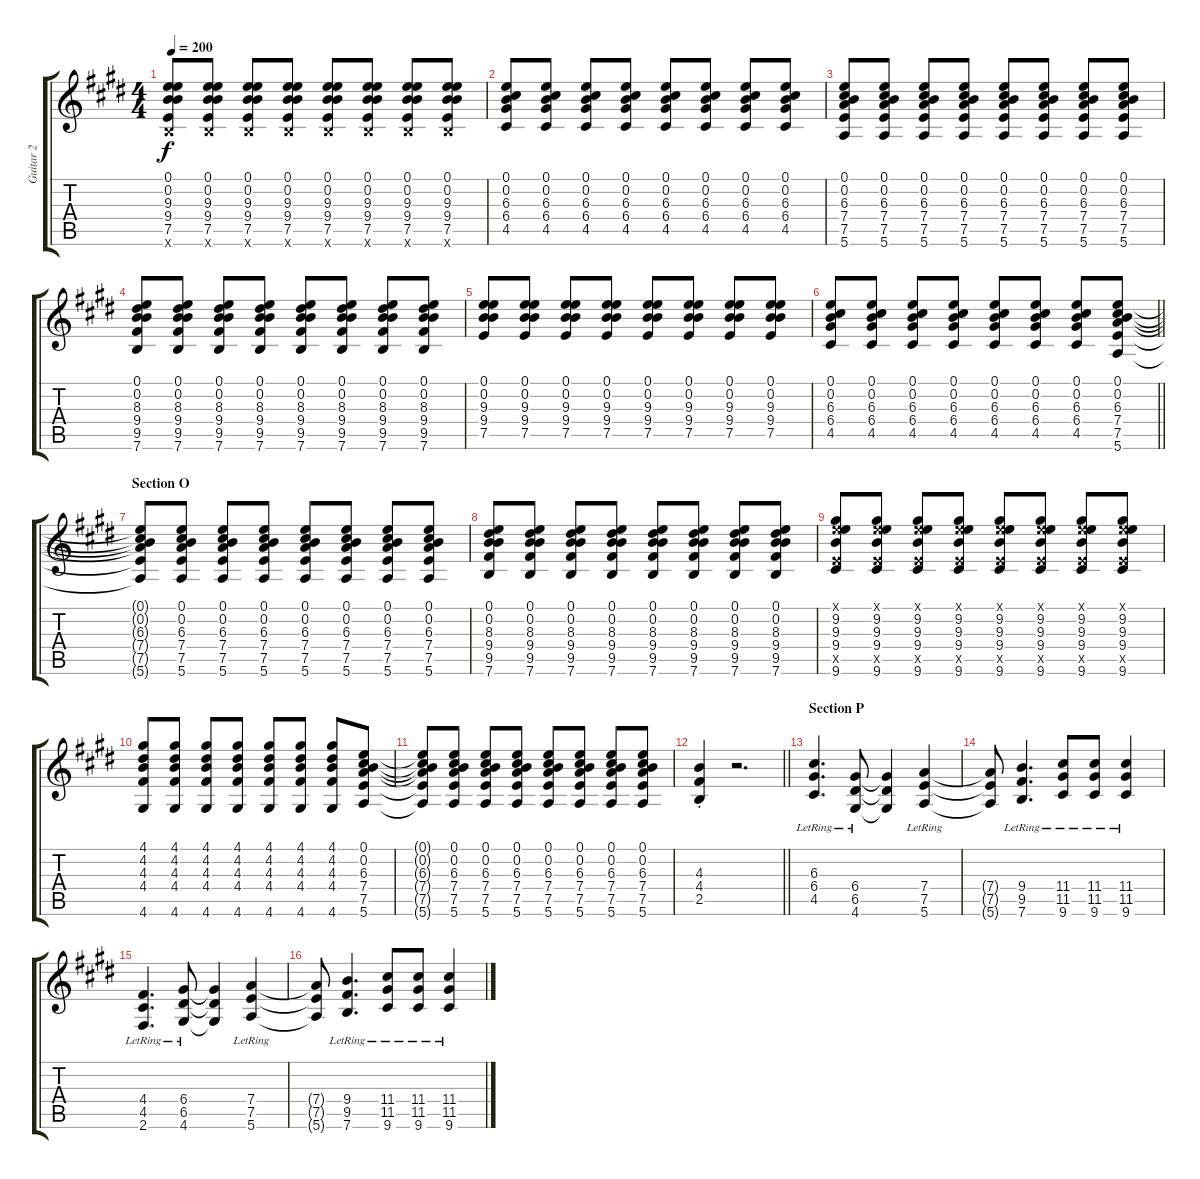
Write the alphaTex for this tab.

\track ("Guitar 2" "Guitar 2") {instrument acousticguitarnylon}
\staff {score tabs}
\tuning (E4 B3 G3 D3 A2 E2) {hide}
\ts (4 4)
\tempo 200
\clef g2
\ks e
(0.1 0.2 9.3 9.4 7.5 7.6{x}).8{dy f} (0.1 0.2 9.3 9.4 7.5 7.6{x}).8 (0.1 0.2 9.3 9.4 7.5 7.6{x}).8 (0.1 0.2 9.3 9.4 7.5 7.6{x}).8 (0.1 0.2 9.3 9.4 7.5 7.6{x}).8 (0.1 0.2 9.3 9.4 7.5 7.6{x}).8 (0.1 0.2 9.3 9.4 7.5 7.6{x}).8 (0.1 0.2 9.3 9.4 7.5 7.6{x}).8 |
(0.1 0.2 6.3 6.4 4.5).8 (0.1 0.2 6.3 6.4 4.5).8 (0.1 0.2 6.3 6.4 4.5).8 (0.1 0.2 6.3 6.4 4.5).8 (0.1 0.2 6.3 6.4 4.5).8 (0.1 0.2 6.3 6.4 4.5).8 (0.1 0.2 6.3 6.4 4.5).8 (0.1 0.2 6.3 6.4 4.5).8 |
(0.1 0.2 6.3 7.4 7.5 5.6).8 (0.1 0.2 6.3 7.4 7.5 5.6).8 (0.1 0.2 6.3 7.4 7.5 5.6).8 (0.1 0.2 6.3 7.4 7.5 5.6).8 (0.1 0.2 6.3 7.4 7.5 5.6).8 (0.1 0.2 6.3 7.4 7.5 5.6).8 (0.1 0.2 6.3 7.4 7.5 5.6).8 (0.1 0.2 6.3 7.4 7.5 5.6).8 |
(0.1 0.2 8.3 9.4 9.5 7.6).8 (0.1 0.2 8.3 9.4 9.5 7.6).8 (0.1 0.2 8.3 9.4 9.5 7.6).8 (0.1 0.2 8.3 9.4 9.5 7.6).8 (0.1 0.2 8.3 9.4 9.5 7.6).8 (0.1 0.2 8.3 9.4 9.5 7.6).8 (0.1 0.2 8.3 9.4 9.5 7.6).8 (0.1 0.2 8.3 9.4 9.5 7.6).8 |
(0.1 0.2 9.3 9.4 7.5).8 (0.1 0.2 9.3 9.4 7.5).8 (0.1 0.2 9.3 9.4 7.5).8 (0.1 0.2 9.3 9.4 7.5).8 (0.1 0.2 9.3 9.4 7.5).8 (0.1 0.2 9.3 9.4 7.5).8 (0.1 0.2 9.3 9.4 7.5).8 (0.1 0.2 9.3 9.4 7.5).8 |
\barLineRight lightlight
(0.1 0.2 6.3 6.4 4.5).8 (0.1 0.2 6.3 6.4 4.5).8 (0.1 0.2 6.3 6.4 4.5).8 (0.1 0.2 6.3 6.4 4.5).8 (0.1 0.2 6.3 6.4 4.5).8 (0.1 0.2 6.3 6.4 4.5).8 (0.1 0.2 6.3 6.4 4.5).8 (0.1 0.2 6.3 7.4 7.5 5.6).8 |
\section ("" "Section O")
(0.1{t} 0.2{t} 6.3{t} 7.4{t} 7.5{t} 5.6{t}).8 (0.1 0.2 6.3 7.4 7.5 5.6).8 (0.1 0.2 6.3 7.4 7.5 5.6).8 (0.1 0.2 6.3 7.4 7.5 5.6).8 (0.1 0.2 6.3 7.4 7.5 5.6).8 (0.1 0.2 6.3 7.4 7.5 5.6).8 (0.1 0.2 6.3 7.4 7.5 5.6).8 (0.1 0.2 6.3 7.4 7.5 5.6).8 |
(0.1 0.2 8.3 9.4 9.5 7.6).8 (0.1 0.2 8.3 9.4 9.5 7.6).8 (0.1 0.2 8.3 9.4 9.5 7.6).8 (0.1 0.2 8.3 9.4 9.5 7.6).8 (0.1 0.2 8.3 9.4 9.5 7.6).8 (0.1 0.2 8.3 9.4 9.5 7.6).8 (0.1 0.2 8.3 9.4 9.5 7.6).8 (0.1 0.2 8.3 9.4 9.5 7.6).8 |
(0.1{x} 9.2 9.3 9.4 7.5{x} 9.6).8 (0.1{x} 9.2 9.3 9.4 7.5{x} 9.6).8 (0.1{x} 9.2 9.3 9.4 7.5{x} 9.6).8 (0.1{x} 9.2 9.3 9.4 7.5{x} 9.6).8 (0.1{x} 9.2 9.3 9.4 7.5{x} 9.6).8 (0.1{x} 9.2 9.3 9.4 7.5{x} 9.6).8 (0.1{x} 9.2 9.3 9.4 7.5{x} 9.6).8 (0.1{x} 9.2 9.3 9.4 7.5{x} 9.6).8 |
(4.1 4.2 4.3 4.4 4.6).8 (4.1 4.2 4.3 4.4 4.6).8 (4.1 4.2 4.3 4.4 4.6).8 (4.1 4.2 4.3 4.4 4.6).8 (4.1 4.2 4.3 4.4 4.6).8 (4.1 4.2 4.3 4.4 4.6).8 (4.1 4.2 4.3 4.4 4.6).8 (0.1 0.2 6.3 7.4 7.5 5.6).8 |
(0.1{t} 0.2{t} 6.3{t} 7.4{t} 7.5{t} 5.6{t}).8 (0.1 0.2 6.3 7.4 7.5 5.6).8 (0.1 0.2 6.3 7.4 7.5 5.6).8 (0.1 0.2 6.3 7.4 7.5 5.6).8 (0.1 0.2 6.3 7.4 7.5 5.6).8 (0.1 0.2 6.3 7.4 7.5 5.6).8 (0.1 0.2 6.3 7.4 7.5 5.6).8 (0.1 0.2 6.3 7.4 7.5 5.6).8 |
\barLineRight lightlight
(4.3{st} 4.4{st} 2.5{st}).4 r.2{d} |
\section ("" "Section P")
(6.3{lr} 6.4{lr} 4.5{lr}).4{d} (6.4{lr} 6.5{lr} 4.6{lr}).8 (6.4{t} 6.5{t} 4.6{t}).4 (7.4{lr} 7.5{lr} 5.6{lr}).4 |
(7.4{t} 7.5{t} 5.6{t}).8 (9.4{lr} 9.5{lr} 7.6{lr}).4{d} (11.4{lr} 11.5{lr} 9.6{lr}).8 (11.4{lr} 11.5{lr} 9.6{lr}).8 (11.4{lr} 11.5{lr} 9.6{lr}).4 |
(4.4{lr} 4.5{lr} 2.6).4{d} (6.4{lr} 6.5{lr} 4.6{lr}).8 (6.4{t} 6.5{t} 4.6{t}).4 (7.4{lr} 7.5{lr} 5.6{lr}).4 |
(7.4{t} 7.5{t} 5.6{t}).8 (9.4{lr} 9.5{lr} 7.6{lr}).4{d} (11.4{lr} 11.5{lr} 9.6{lr}).8 (11.4{lr} 11.5{lr} 9.6{lr}).8 (11.4{lr} 11.5{lr} 9.6{lr}).4
